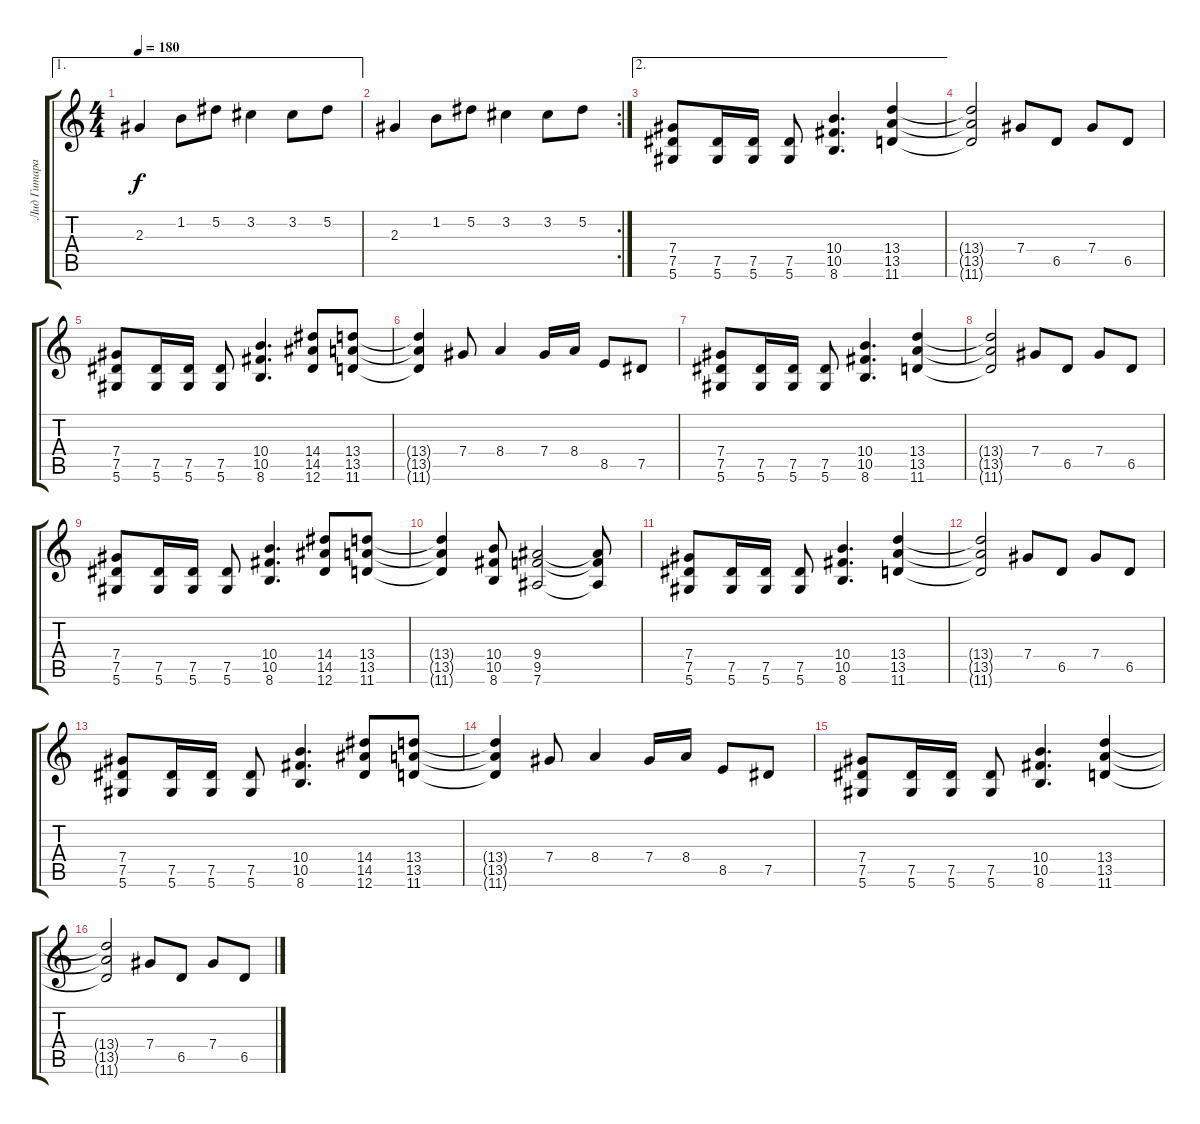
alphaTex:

\track ("Лид Гитара" "Лид Гитара") {instrument distortionguitar}
\staff {score tabs}
\tuning (Eb4 Bb3 Gb3 Db3 Ab2 Eb2) {hide}
\ae 1
\ts (4 4)
\tempo 180
\clef g2
\ks c
2.3.4{dy f} 1.2.8 5.2.8 3.2.4 3.2.8 5.2.8 |
\rc 2
2.3.4 1.2.8 5.2.8 3.2.4 3.2.8 5.2.8 |
\ae 2
(7.4 7.5 5.6).8 (7.5 5.6).16 (7.5 5.6).16 (7.5 5.6).8 (10.4 10.5 8.6).4{d} (13.4 13.5 11.6).4 |
(13.4{t} 13.5{t} 11.6{t}).2 7.4.8 6.5.8 7.4.8 6.5.8 |
(7.4 7.5 5.6).8 (7.5 5.6).16 (7.5 5.6).16 (7.5 5.6).8 (10.4 10.5 8.6).4{d} (14.4 14.5 12.6).8 (13.4 13.5 11.6).8 |
(13.4{t} 13.5{t} 11.6{t}).4 7.4.8 8.4.4 7.4.16 8.4.16 8.5.8 7.5.8 |
(7.4 7.5 5.6).8 (7.5 5.6).16 (7.5 5.6).16 (7.5 5.6).8 (10.4 10.5 8.6).4{d} (13.4 13.5 11.6).4 |
(13.4{t} 13.5{t} 11.6{t}).2 7.4.8 6.5.8 7.4.8 6.5.8 |
(7.4 7.5 5.6).8 (7.5 5.6).16 (7.5 5.6).16 (7.5 5.6).8 (10.4 10.5 8.6).4{d} (14.4 14.5 12.6).8 (13.4 13.5 11.6).8 |
(13.4{t} 13.5{t} 11.6{t}).4 (10.4 10.5 8.6).8 (9.4 9.5 7.6).2 (9.4{t} 9.5{t} 7.6{t}).8 |
(7.4 7.5 5.6).8 (7.5 5.6).16 (7.5 5.6).16 (7.5 5.6).8 (10.4 10.5 8.6).4{d} (13.4 13.5 11.6).4 |
(13.4{t} 13.5{t} 11.6{t}).2 7.4.8 6.5.8 7.4.8 6.5.8 |
(7.4 7.5 5.6).8 (7.5 5.6).16 (7.5 5.6).16 (7.5 5.6).8 (10.4 10.5 8.6).4{d} (14.4 14.5 12.6).8 (13.4 13.5 11.6).8 |
(13.4{t} 13.5{t} 11.6{t}).4 7.4.8 8.4.4 7.4.16 8.4.16 8.5.8 7.5.8 |
(7.4 7.5 5.6).8 (7.5 5.6).16 (7.5 5.6).16 (7.5 5.6).8 (10.4 10.5 8.6).4{d} (13.4 13.5 11.6).4 |
(13.4{t} 13.5{t} 11.6{t}).2 7.4.8 6.5.8 7.4.8 6.5.8
